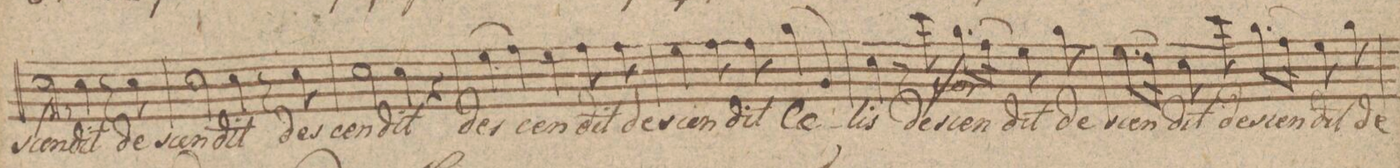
**kern	**text	**dynam
*I"Baſso.	*	*
*clefF4	*	*
*k[f#c#g#d#]	*	*
*met(c)	*	*
*M4/4	*	*
2E\	-scen-	p
4E\	-dit	.
8r	.	.
8E\	de-	.
=24	=24	=24
2E\	-scen-	.
4E\	-dit	.
8r	.	.
8E\	de-	.
=25	=25	=25
2E\	-scen-	.
4E\	-dit	.
4r	.	.
=26	=26	=26
(4G#\	de-	.
4A\)	.	.
4G#\	-scen-	.
8A\	-dit	.
8A\	de-	.
=27	=27	=27
4G#\	-scen-	.
8A\	-dit	.
8A\	de	.
(4B\	cae-	.
4BB/)	.	.
=28	=28	=28
4E\	-lis	.
8r	.	.
8e\	de-	f
(8.B\L	-scen-	.
16A\Jk)	.	.
8G#\	-dit	.
8B\	de-	.
=29	=29	=29
(8.G#\L	-scen-	.
16F#\Jk)	.	.
8E\	-dit	.
8e\	de-	.
(8.B\L	-scen-	.
16A\Jk)	.	.
8G#\	-dit	.
8B\	de	.
=30	=30	=30
*-	*-	*-
